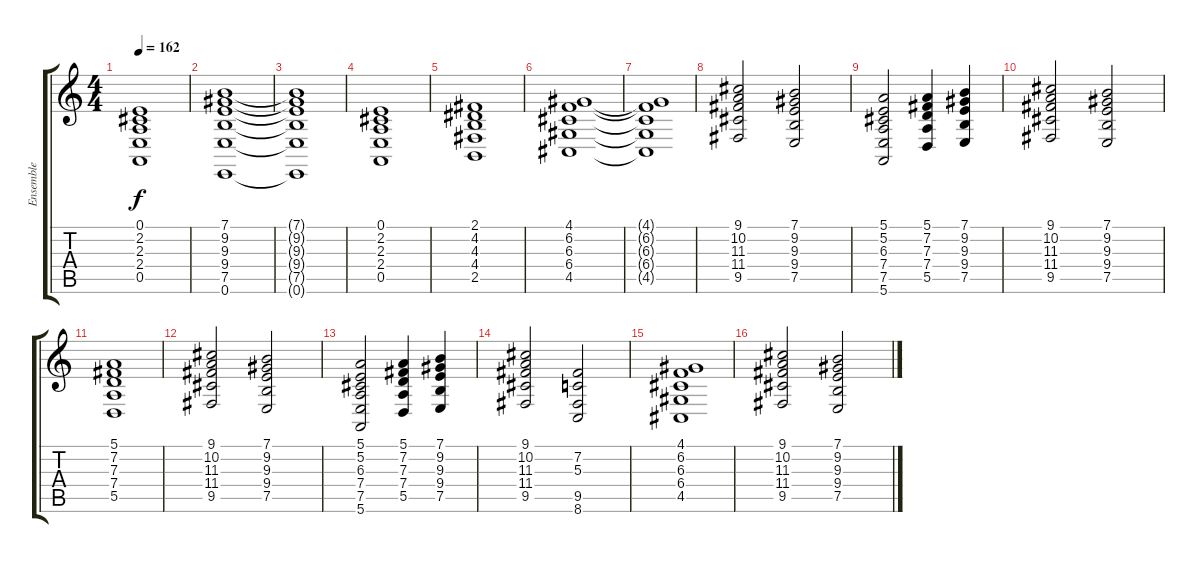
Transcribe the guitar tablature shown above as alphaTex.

\track ("Ensemble" "Ensemble") {instrument stringensemble1}
\staff {score tabs}
\tuning (E4 B3 G3 D3 A2 E2) {hide}
\ts (4 4)
\tempo 162
\clef g2
\ks c
(0.1{t} 2.2{t} 2.3{t} 2.4{t} 0.5{t}).1{dy f} |
(7.1 9.2 9.3 9.4 7.5 0.6).1 |
(7.1{t} 9.2{t} 9.3{t} 9.4{t} 7.5{t} 0.6{t}).1 |
(0.1 2.2 2.3 2.4 0.5).1 |
(2.1 4.2 4.3 4.4 2.5).1 |
(4.1 6.2 6.3 6.4 4.5).1 |
(4.1{t} 6.2{t} 6.3{t} 6.4{t} 4.5{t}).1 |
\section ("" "")
(9.1 10.2 11.3 11.4 9.5).2 (7.1 9.2 9.3 9.4 7.5).2 |
(5.1 5.2 6.3 7.4 7.5 5.6).2 (5.1 7.2 7.3 7.4 5.5).4 (7.1 9.2 9.3 9.4 7.5).4 |
(9.1 10.2 11.3 11.4 9.5).2 (7.1 9.2 9.3 9.4 7.5).2 |
(5.1 7.2 7.3 7.4 5.5).1 |
(9.1 10.2 11.3 11.4 9.5).2 (7.1 9.2 9.3 9.4 7.5).2 |
(5.1 5.2 6.3 7.4 7.5 5.6).2 (5.1 7.2 7.3 7.4 5.5).4 (7.1 9.2 9.3 9.4 7.5).4 |
(9.1 10.2 11.3 11.4 9.5).2 (7.2 5.3 9.5 8.6).2 |
(4.1 6.2 6.3 6.4 4.5).1 |
\section ("" "")
(9.1 10.2 11.3 11.4 9.5).2 (7.1 9.2 9.3 9.4 7.5).2
